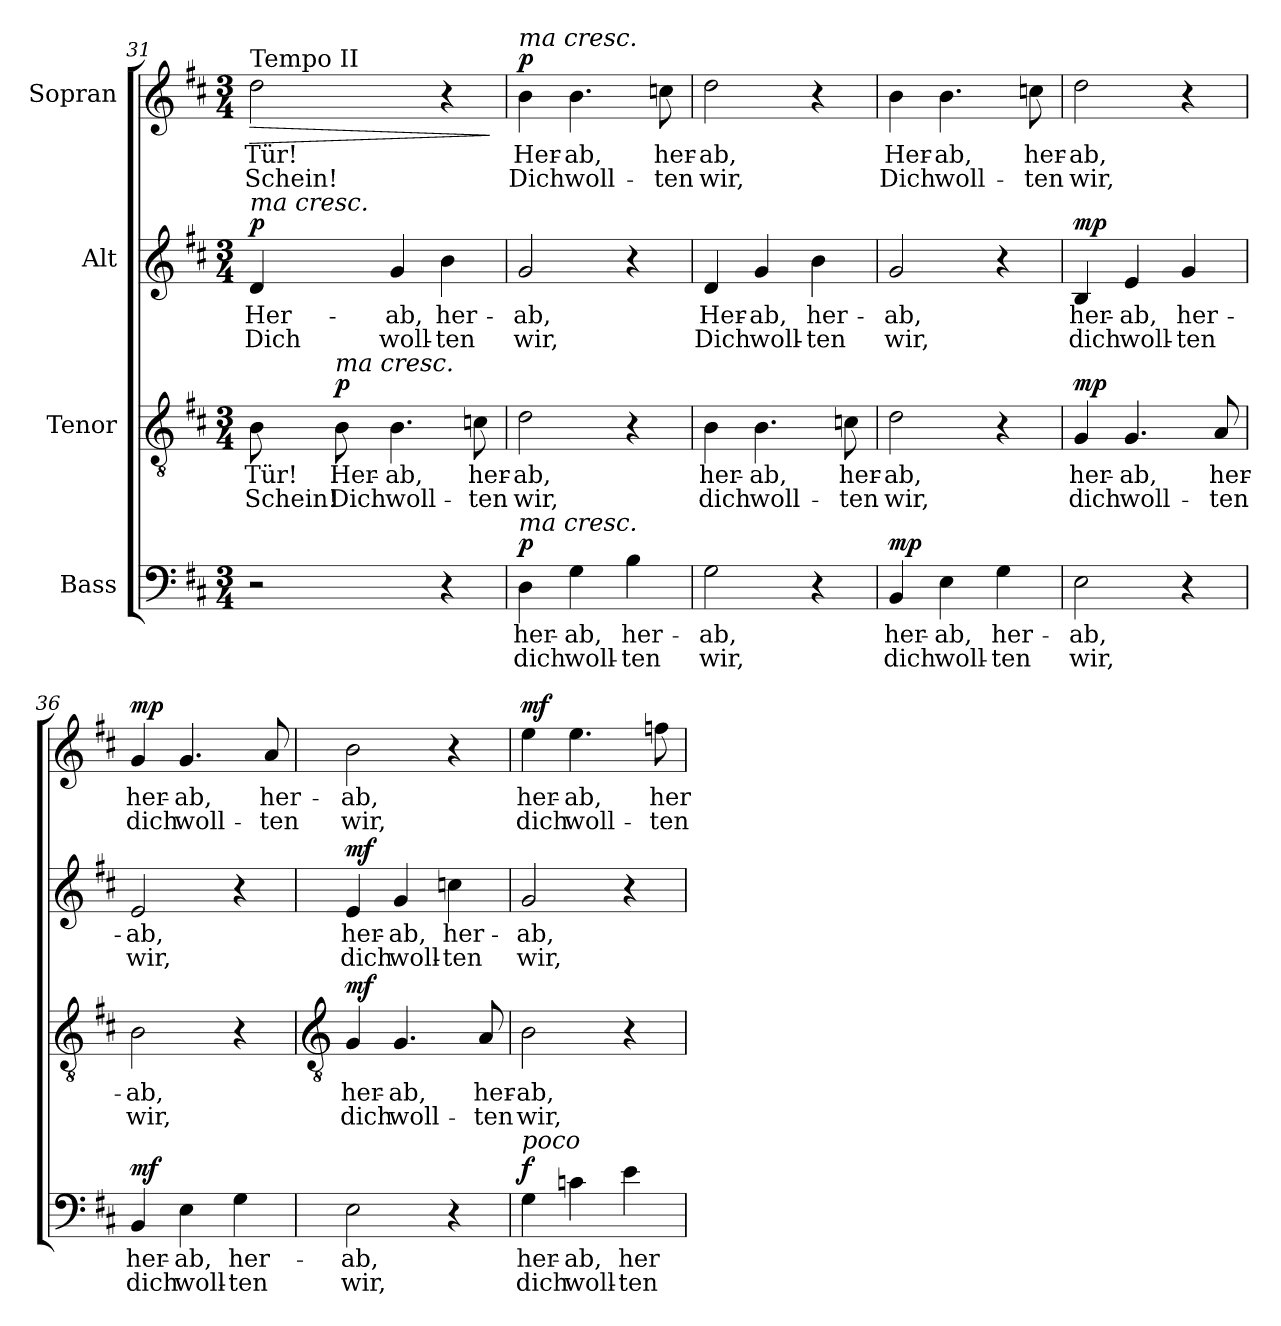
**kern	**text	**text	**dynam	**kern	**text	**text	**dynam	**kern	**text	**text	**dynam	**kern	**text	**text	**dynam
*part4	*part4	*part4	*part4	*part3	*part3	*part3	*part3	*part2	*part2	*part2	*part2	*part1	*part1	*part1	*part1
*staff4	*staff4	*staff4	*staff4	*staff3	*staff3	*staff3	*staff3	*staff2	*staff2	*staff2	*staff2	*staff1	*staff1	*staff1	*staff1
*I"Bass	*	*	*	*I"Tenor	*	*	*	*I"Alt	*	*	*	*I"Sopran	*	*	*
!!LO:LB:g=z
*clefF4	*	*	*	*clefGv2	*	*	*	*clefG2	*	*	*	*clefG2	*	*	*
*k[f#c#]	*	*	*	*k[f#c#]	*	*	*	*k[f#c#]	*	*	*	*k[f#c#]	*	*	*
*D:	*	*	*	*D:	*	*	*	*D:	*	*	*	*D:	*	*	*
*M3/4	*	*	*	*M3/4	*	*	*	*M3/4	*	*	*	*M3/4	*	*	*
=31	=31	=31	=31	=31	=31	=31	=31	=31	=31	=31	=31	=31	=31	=31	=31
!	!	!	!	!	!	!	!	!	!	!	!	!LO:TX:a:t=Tempo II	!	!	!
!	!	!	!	!	!	!	!	!LO:TX:a:i:t=ma cresc.	!	!	!	!	!	!	!
!	!	!	!	!	!LO:LY:b	!LO:LY:b	!	!	!LO:LY:b	!LO:LY:b	!LO:DY:a	!	!LO:LY:b	!LO:LY:b	!LO:HP:b
2r	.	.	.	8B	Tür!	Schein!	.	4d	Her-	-Dich	p	2dd	Tür!	Schein!	>
!	!	!	!	!LO:TX:a:i:t=ma cresc.	!	!	!	!	!	!	!	!	!	!	!
!	!	!	!	!	!LO:LY:b	!LO:LY:b	!LO:DY:a	!	!	!	!	!	!	!	!
.	.	.	.	8B	Her-	-Dich	p	.	.	.	.	.	.	.	.
!	!	!	!	!	!LO:LY:b	!LO:LY:b	!	!	!LO:LY:b	!LO:LY:b	!	!	!	!	!
.	.	.	.	4.B	ab,	woll-	.	4g	ab,	woll-	.	.	.	.	.
!	!	!	!	!	!	!	!	!	!LO:LY:b	!LO:LY:b	!	!	!	!	!
4r	.	.	.	.	.	.	.	4b\	-her-	-ten	.	4r	.	.	.
!	!	!	!	!	!LO:LY:b	!LO:LY:b	!	!	!	!	!	!	!	!	!
.	.	.	.	8cn	-her-	-ten	.	.	.	.	.	.	.	.	.
.	.	.	.	.	.	.	.	.	.	.	.	.	.	.	]
=32	=32	=32	=32	=32	=32	=32	=32	=32	=32	=32	=32	=32	=32	=32	=32
!	!	!	!	!	!	!	!	!	!	!	!	!LO:TX:a:i:t=ma cresc.	!	!	!
!LO:TX:a:i:t=ma cresc.	!	!	!	!	!	!	!	!	!	!	!	!	!	!	!
!	!LO:LY:b	!LO:LY:b	!LO:DY:a	!	!LO:LY:b	!LO:LY:b	!	!	!LO:LY:b	!LO:LY:b	!	!	!LO:LY:b	!LO:LY:b	!LO:DY:a
4D	her-	-dich	p	2d	ab,	wir,	.	2g	ab,	wir,	.	4b	Her-	-Dich	p
!	!LO:LY:b	!LO:LY:b	!	!	!	!	!	!	!	!	!	!	!LO:LY:b	!LO:LY:b	!
4G	ab,	woll-	.	.	.	.	.	.	.	.	.	4.b	ab,	woll-	.
!	!LO:LY:b	!LO:LY:b	!	!	!	!	!	!	!	!	!	!	!	!	!
4B	-her-	-ten	.	4r	.	.	.	4r	.	.	.	.	.	.	.
!	!	!	!	!	!	!	!	!	!	!	!	!	!LO:LY:b	!LO:LY:b	!
.	.	.	.	.	.	.	.	.	.	.	.	8ccn	-her-	-ten	.
=33	=33	=33	=33	=33	=33	=33	=33	=33	=33	=33	=33	=33	=33	=33	=33
!	!LO:LY:b	!LO:LY:b	!	!	!LO:LY:b	!LO:LY:b	!	!	!LO:LY:b	!LO:LY:b	!	!	!LO:LY:b	!LO:LY:b	!
2G	ab,	wir,	.	4B	her-	-dich	.	4d	Her-	-Dich	.	2dd	ab,	wir,	.
!	!	!	!	!	!LO:LY:b	!LO:LY:b	!	!	!LO:LY:b	!LO:LY:b	!	!	!	!	!
.	.	.	.	4.B	ab,	woll-	.	4g	ab,	woll-	.	.	.	.	.
!	!	!	!	!	!	!	!	!	!LO:LY:b	!LO:LY:b	!	!	!	!	!
4r	.	.	.	.	.	.	.	4b\	-her-	-ten	.	4r	.	.	.
!	!	!	!	!	!LO:LY:b	!LO:LY:b	!	!	!	!	!	!	!	!	!
.	.	.	.	8cn	-her-	-ten	.	.	.	.	.	.	.	.	.
=34	=34	=34	=34	=34	=34	=34	=34	=34	=34	=34	=34	=34	=34	=34	=34
!	!LO:LY:b	!LO:LY:b	!LO:DY:a	!	!LO:LY:b	!LO:LY:b	!	!	!LO:LY:b	!LO:LY:b	!	!	!LO:LY:b	!LO:LY:b	!
4BB	her-	-dich	mp	2d	ab,	wir,	.	2g	ab,	wir,	.	4b	Her-	-Dich	.
!	!LO:LY:b	!LO:LY:b	!	!	!	!	!	!	!	!	!	!	!LO:LY:b	!LO:LY:b	!
4E	ab,	woll-	.	.	.	.	.	.	.	.	.	4.b	ab,	woll-	.
!	!LO:LY:b	!LO:LY:b	!	!	!	!	!	!	!	!	!	!	!	!	!
4G	-her-	-ten	.	4r	.	.	.	4r	.	.	.	.	.	.	.
!	!	!	!	!	!	!	!	!	!	!	!	!	!LO:LY:b	!LO:LY:b	!
.	.	.	.	.	.	.	.	.	.	.	.	8ccn	-her-	-ten	.
=35	=35	=35	=35	=35	=35	=35	=35	=35	=35	=35	=35	=35	=35	=35	=35
!	!LO:LY:b	!LO:LY:b	!	!	!LO:LY:b	!LO:LY:b	!LO:DY:a	!	!LO:LY:b	!LO:LY:b	!LO:DY:a	!	!LO:LY:b	!LO:LY:b	!
2E	ab,	wir,	.	4G	her-	-dich	mp	4B	her-	-dich	mp	2dd	ab,	wir,	.
!	!	!	!	!	!LO:LY:b	!LO:LY:b	!	!	!LO:LY:b	!LO:LY:b	!	!	!	!	!
.	.	.	.	4.G	ab,	woll-	.	4e	ab,	woll-	.	.	.	.	.
!	!	!	!	!	!	!	!	!	!LO:LY:b	!LO:LY:b	!	!	!	!	!
4r	.	.	.	.	.	.	.	4g	-her-	-ten	.	4r	.	.	.
!	!	!	!	!	!LO:LY:b	!LO:LY:b	!	!	!	!	!	!	!	!	!
.	.	.	.	8A	-her-	-ten	.	.	.	.	.	.	.	.	.
!!LO:LB:g=z
=36	=36	=36	=36	=36	=36	=36	=36	=36	=36	=36	=36	=36	=36	=36	=36
!	!LO:LY:b	!LO:LY:b	!LO:DY:a	!	!LO:LY:b	!LO:LY:b	!	!	!LO:LY:b	!LO:LY:b	!	!	!LO:LY:b	!LO:LY:b	!LO:DY:a
4BB	her-	-dich	mf	2B	ab,	wir,	.	2e	ab,	wir,	.	4g	her-	-dich	mp
!	!LO:LY:b	!LO:LY:b	!	!	!	!	!	!	!	!	!	!	!LO:LY:b	!LO:LY:b	!
4E	ab,	woll-	.	.	.	.	.	.	.	.	.	4.g	ab,	woll-	.
!	!LO:LY:b	!LO:LY:b	!	!	!	!	!	!	!	!	!	!	!	!	!
4G	-her-	-ten	.	4r	.	.	.	4r	.	.	.	.	.	.	.
!	!	!	!	!	!	!	!	!	!	!	!	!	!LO:LY:b	!LO:LY:b	!
.	.	.	.	.	.	.	.	.	.	.	.	8a	-her-	-ten	.
!!LO:LB:g=z
=37	=37	=37	=37	=37	=37	=37	=37	=37	=37	=37	=37	=37	=37	=37	=37
*	*	*	*	*clefGv2	*	*	*	*	*	*	*	*	*	*	*
!	!LO:LY:b	!LO:LY:b	!	!	!LO:LY:b	!LO:LY:b	!LO:DY:a	!	!LO:LY:b	!LO:LY:b	!LO:DY:a	!	!LO:LY:b	!LO:LY:b	!
2E	ab,	wir,	.	4G	her-	-dich	mf	4e	her-	-dich	mf	2b	ab,	wir,	.
!	!	!	!	!	!LO:LY:b	!LO:LY:b	!	!	!LO:LY:b	!LO:LY:b	!	!	!	!	!
.	.	.	.	4.G	ab,	woll-	.	4g	ab,	woll-	.	.	.	.	.
!	!	!	!	!	!	!	!	!	!LO:LY:b	!LO:LY:b	!	!	!	!	!
4r	.	.	.	.	.	.	.	4ccn	-her-	-ten	.	4r	.	.	.
!	!	!	!	!	!LO:LY:b	!LO:LY:b	!	!	!	!	!	!	!	!	!
.	.	.	.	8A	-her-	-ten	.	.	.	.	.	.	.	.	.
=38	=38	=38	=38	=38	=38	=38	=38	=38	=38	=38	=38	=38	=38	=38	=38
!LO:TX:a:i:t=poco	!	!	!	!	!	!	!	!	!	!	!	!	!	!	!
!	!LO:LY:b	!LO:LY:b	!LO:DY:a	!	!LO:LY:b	!LO:LY:b	!	!	!LO:LY:b	!LO:LY:b	!	!	!LO:LY:b	!LO:LY:b	!LO:DY:a
4G	her-	-dich	f	2B	ab,	wir,	.	2g	ab,	wir,	.	4ee	her-	-dich	mf
!	!LO:LY:b	!LO:LY:b	!	!	!	!	!	!	!	!	!	!	!LO:LY:b	!LO:LY:b	!
4cn	ab,	woll-	.	.	.	.	.	.	.	.	.	4.ee	ab,	woll-	.
!	!LO:LY:b	!LO:LY:b	!	!	!	!	!	!	!	!	!	!	!	!	!
4e	-her-	-ten	.	4r	.	.	.	4r	.	.	.	.	.	.	.
!	!	!	!	!	!	!	!	!	!	!	!	!	!LO:LY:b	!LO:LY:b	!
.	.	.	.	.	.	.	.	.	.	.	.	8ffn	-her-	-ten	.
=	=	=	=	=	=	=	=	=	=	=	=	=	=	=	=
*-	*-	*-	*-	*-	*-	*-	*-	*-	*-	*-	*-	*-	*-	*-	*-
